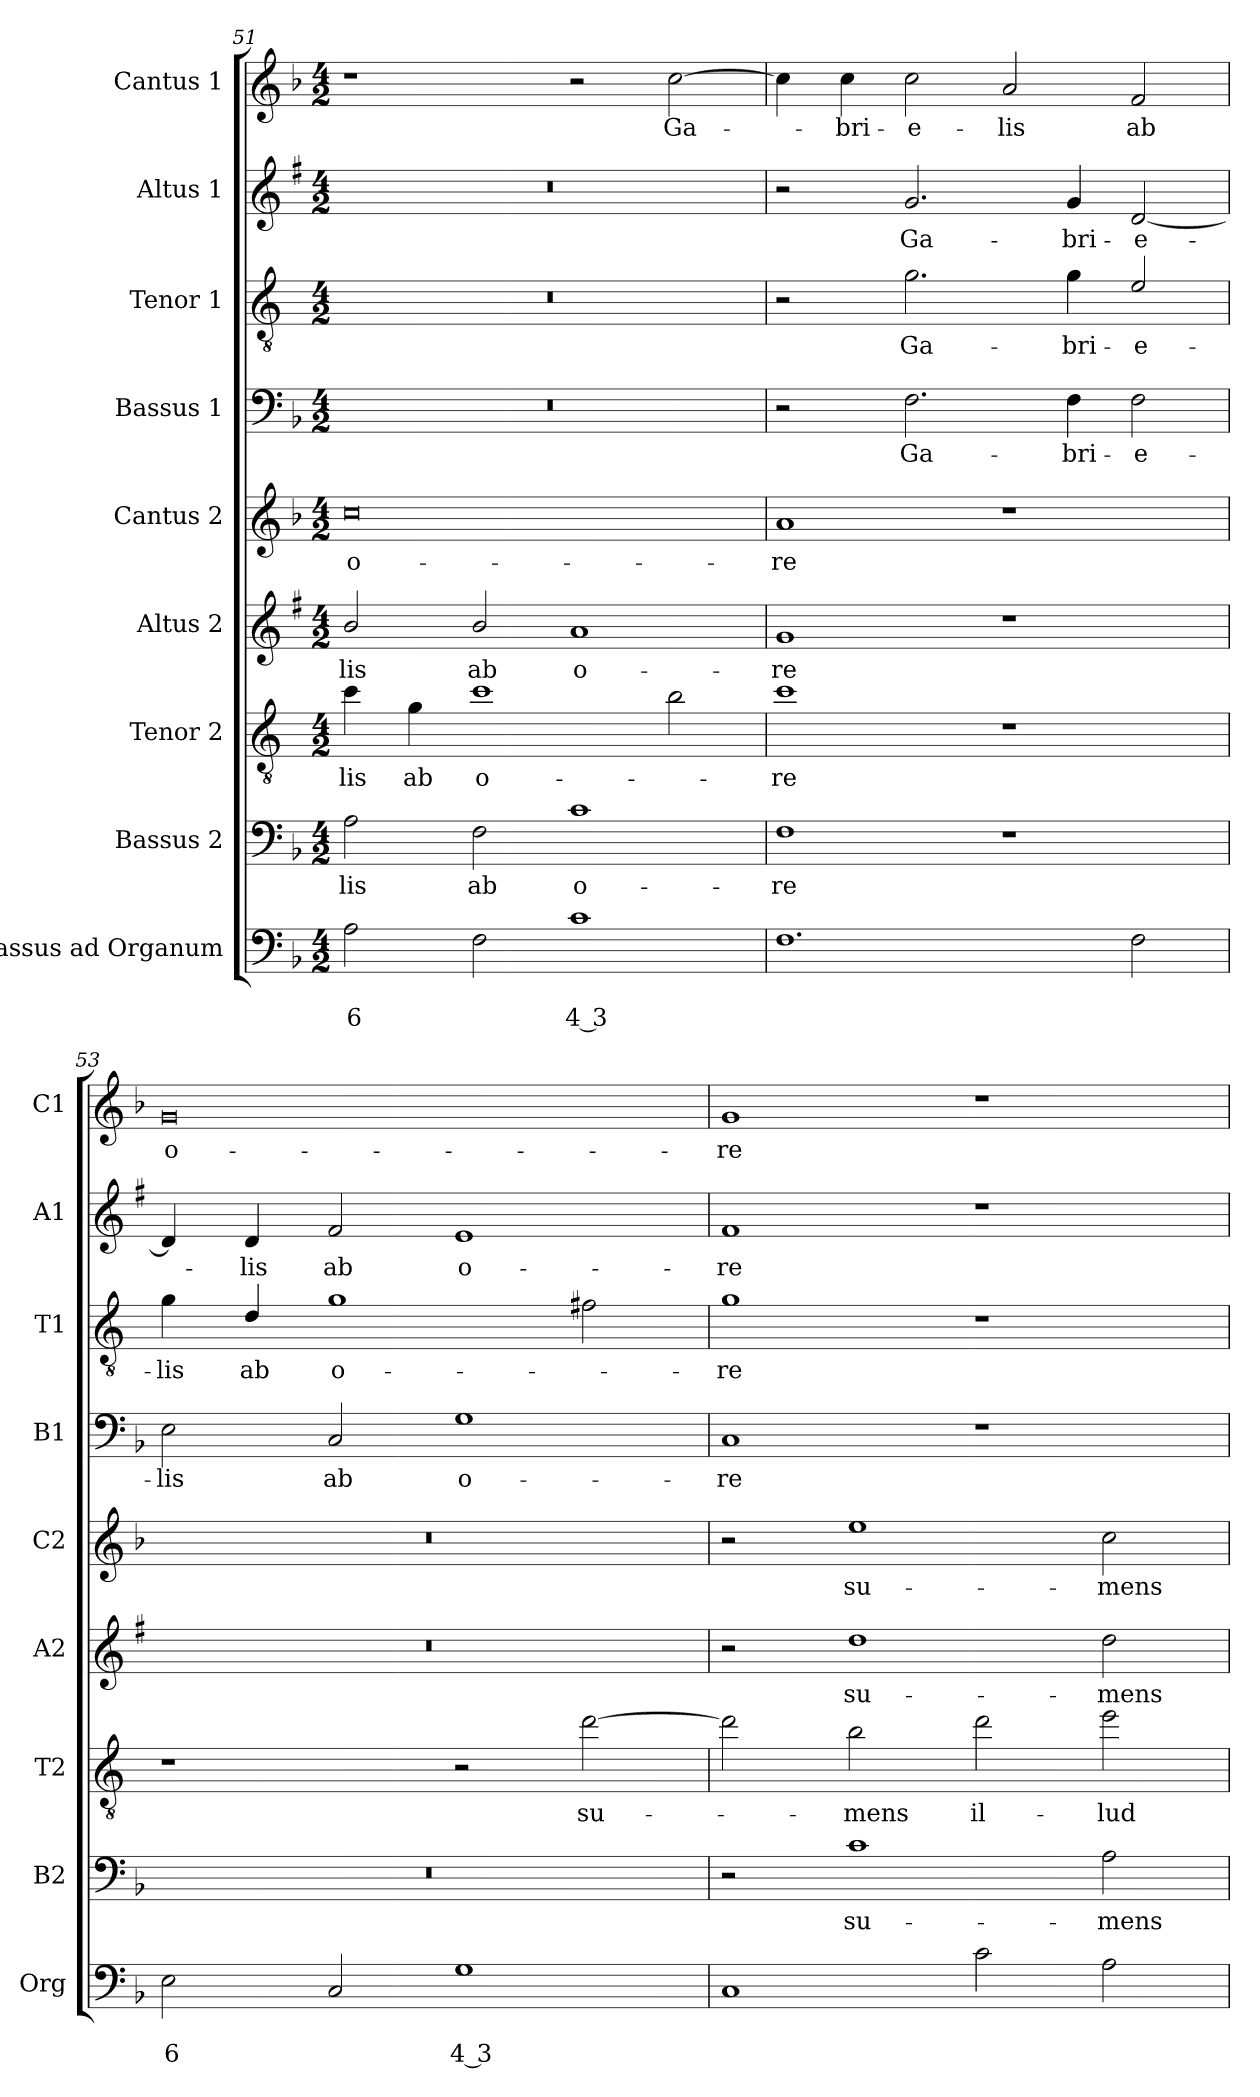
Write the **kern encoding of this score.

**kern	**text	**text	**kern	**text	**kern	**text	**kern	**text	**kern	**text	**kern	**text	**kern	**text	**kern	**text	**kern	**text
*part9	*part9	*part9	*part8	*part8	*part7	*part7	*part6	*part6	*part5	*part5	*part4	*part4	*part3	*part3	*part2	*part2	*part1	*part1
*staff9	*staff9	*staff9	*staff8	*staff8	*staff7	*staff7	*staff6	*staff6	*staff5	*staff5	*staff4	*staff4	*staff3	*staff3	*staff2	*staff2	*staff1	*staff1
*I"Bassus ad Organum	*	*	*I"Bassus 2	*	*I"Tenor 2	*	*I"Altus 2	*	*I"Cantus 2	*	*I"Bassus 1	*	*I"Tenor 1	*	*I"Altus 1	*	*I"Cantus 1	*
*I'Org	*	*	*I'B2	*	*I'T2	*	*I'A2	*	*I'C2	*	*I'B1	*	*I'T1	*	*I'A1	*	*I'C1	*
*clefF4	*	*	*clefF4	*	*clefGv2	*	*clefG2	*	*clefG2	*	*clefF4	*	*clefGv2	*	*clefG2	*	*clefG2	*
*	*	*	*	*	*ITrd4c7	*	*ITrd1c2	*	*	*	*	*	*ITrd4c7	*	*ITrd1c2	*	*	*
*k[b-]	*	*	*k[b-]	*	*k[b-]	*	*k[b-]	*	*k[b-]	*	*k[b-]	*	*k[b-]	*	*k[b-]	*	*k[b-]	*
*F:	*	*	*F:	*	*F:	*	*F:	*	*F:	*	*F:	*	*F:	*	*F:	*	*F:	*
*M4/2	*	*	*M4/2	*	*M4/2	*	*M4/2	*	*M4/2	*	*M4/2	*	*M4/2	*	*M4/2	*	*M4/2	*
=51	=51	=51	=51	=51	=51	=51	=51	=51	=51	=51	=51	=51	=51	=51	=51	=51	=51	=51
!	!	!LO:LY:b	!	!LO:LY:b	!	!LO:LY:b	!	!LO:LY:b	!	!LO:LY:b	!	!	!	!	!	!	!	!
2A\	.	6	2A\	-lis	4f\	-lis	2a/	-lis	0cc	o-	0r	.	0r	.	0r	.	1r	.
!	!	!	!	!	!	!LO:LY:b	!	!	!	!	!	!	!	!	!	!	!	!
.	.	.	.	.	4c\	ab	.	.	.	.	.	.	.	.	.	.	.	.
!	!	!	!	!LO:LY:b	!	!LO:LY:b	!	!LO:LY:b	!	!	!	!	!	!	!	!	!	!
2F\	.	.	2F\	ab	1f	o-	2a/	ab	.	.	.	.	.	.	.	.	.	.
!	!	!LO:LY:b	!	!LO:LY:b	!	!	!	!LO:LY:b	!	!	!	!	!	!	!	!	!	!
1c	.	4 3	1c	o-	.	.	1g	o-	.	.	.	.	.	.	.	.	2r	.
!	!	!	!	!	!	!	!	!	!	!	!	!	!	!	!	!	!	!LO:LY:b
.	.	.	.	.	2e\	.	.	.	.	.	.	.	.	.	.	.	[2cc\	Ga-
=52	=52	=52	=52	=52	=52	=52	=52	=52	=52	=52	=52	=52	=52	=52	=52	=52	=52	=52
!	!	!	!	!LO:LY:b	!	!LO:LY:b	!	!LO:LY:b	!	!LO:LY:b	!	!	!	!	!	!	!	!
1.F	.	.	1F	-re	1f	-re	1f	-re	1a	-re	2r	.	2r	.	2r	.	4cc\]	.
!	!	!	!	!	!	!	!	!	!	!	!	!	!	!	!	!	!	!LO:LY:b
.	.	.	.	.	.	.	.	.	.	.	.	.	.	.	.	.	4cc\	-bri-
!	!	!	!	!	!	!	!	!	!	!	!	!LO:LY:b	!	!LO:LY:b	!	!LO:LY:b	!	!LO:LY:b
.	.	.	.	.	.	.	.	.	.	.	2.F\	Ga-	2.c\	Ga-	2.f/	Ga-	2cc\	-e-
!	!	!	!	!	!	!	!	!	!	!	!	!	!	!	!	!	!	!LO:LY:b
.	.	.	1r	.	1r	.	1r	.	1r	.	.	.	.	.	.	.	2a/	-lis
!	!	!	!	!	!	!	!	!	!	!	!	!LO:LY:b	!	!LO:LY:b	!	!LO:LY:b	!	!
.	.	.	.	.	.	.	.	.	.	.	4F\	-bri-	4c\	-bri-	4f/	-bri-	.	.
!	!	!	!	!	!	!	!	!	!	!	!	!LO:LY:b	!	!LO:LY:b	!	!LO:LY:b	!	!LO:LY:b
2F\	.	.	.	.	.	.	.	.	.	.	2F\	-e-	2A/	-e-	[2c/	-e-	2f/	ab
!!LO:LB:g=z
=53	=53	=53	=53	=53	=53	=53	=53	=53	=53	=53	=53	=53	=53	=53	=53	=53	=53	=53
!	!	!LO:LY:b	!	!	!	!	!	!	!	!	!	!LO:LY:b	!	!LO:LY:b	!	!	!	!LO:LY:b
2E\	.	6	0r	.	1r	.	0r	.	0r	.	2E\	-lis	4c\	-lis	4c/]	.	0g	o-
!	!	!	!	!	!	!	!	!	!	!	!	!	!	!LO:LY:b	!	!LO:LY:b	!	!
.	.	.	.	.	.	.	.	.	.	.	.	.	4G/	ab	4c/	-lis	.	.
!	!	!	!	!	!	!	!	!	!	!	!	!LO:LY:b	!	!LO:LY:b	!	!LO:LY:b	!	!
2C/	.	.	.	.	.	.	.	.	.	.	2C/	ab	1c	o-	2e/	ab	.	.
!	!	!LO:LY:b	!	!	!	!	!	!	!	!	!	!LO:LY:b	!	!	!	!LO:LY:b	!	!
1G	.	4 3	.	.	2r	.	.	.	.	.	1G	o-	.	.	1d	o-	.	.
!	!	!	!	!	!	!LO:LY:b	!	!	!	!	!	!	!	!	!	!	!	!
.	.	.	.	.	[2g\	su-	.	.	.	.	.	.	2Bn\	.	.	.	.	.
=54	=54	=54	=54	=54	=54	=54	=54	=54	=54	=54	=54	=54	=54	=54	=54	=54	=54	=54
!	!	!	!	!	!	!	!	!	!	!	!	!LO:LY:b	!	!LO:LY:b	!	!LO:LY:b	!	!LO:LY:b
1C	.	.	2r	.	2g\]	.	2r	.	2r	.	1C	-re	1c	-re	1e	-re	1g	-re
!	!	!	!	!LO:LY:b	!	!LO:LY:b	!	!LO:LY:b	!	!LO:LY:b	!	!	!	!	!	!	!	!
.	.	.	1c	su-	2e\	-mens	1cc	su-	1ee	su-	.	.	.	.	.	.	.	.
!	!	!	!	!	!	!LO:LY:b	!	!	!	!	!	!	!	!	!	!	!	!
2c\	.	.	.	.	2g\	il-	.	.	.	.	1r	.	1r	.	1r	.	1r	.
!	!	!	!	!LO:LY:b	!	!LO:LY:b	!	!LO:LY:b	!	!LO:LY:b	!	!	!	!	!	!	!	!
2A\	.	.	2A\	-mens	2a\	-lud	2cc\	-mens	2cc\	-mens	.	.	.	.	.	.	.	.
=	=	=	=	=	=	=	=	=	=	=	=	=	=	=	=	=	=	=
*-	*-	*-	*-	*-	*-	*-	*-	*-	*-	*-	*-	*-	*-	*-	*-	*-	*-	*-
